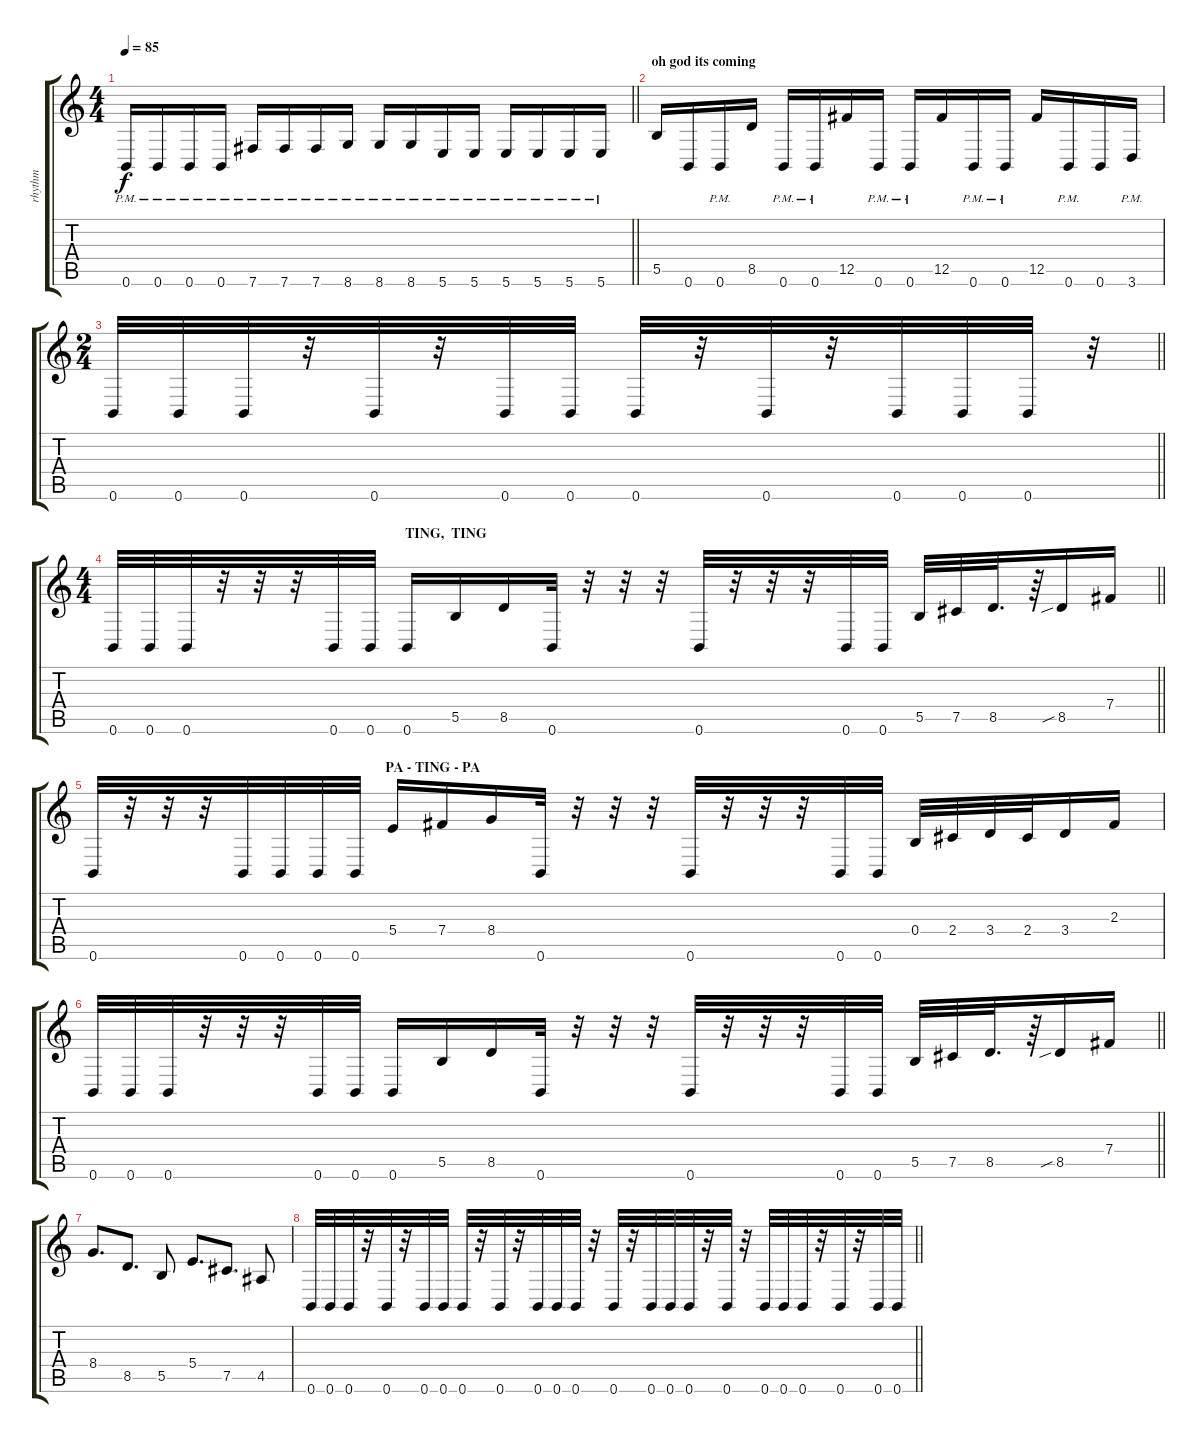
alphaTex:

\track ("rhythm" "rhythm") {instrument distortionguitar}
\staff {score tabs}
\tuning (Db4 Ab3 E3 B2 Gb2 B1) {hide}
\ts (4 4)
\tempo 85
\clef g2
\barLineRight lightlight
\ks c
0.6{pm}.16{dy f} 0.6{pm}.16 0.6{pm}.16 0.6{pm}.16 7.6{pm}.16 7.6{pm}.16 7.6{pm}.16 8.6{pm}.16 8.6{pm}.16 8.6{pm}.16 5.6{pm}.16 5.6{pm}.16 5.6{pm}.16 5.6{pm}.16 5.6{pm}.16 5.6{pm}.16 |
\section ("" "oh god its coming")
5.5.16 0.6.16 0.6{pm}.16 8.5.16 0.6{pm}.16 0.6{pm}.16 12.5.16 0.6{pm}.16 0.6{pm}.16 12.5.16 0.6{pm}.16 0.6{pm}.16 12.5.16 0.6{pm}.16 0.6.16 3.6{pm}.16 |
\ts (2 4)
\barLineRight lightlight
0.6.32 0.6.32 0.6.32 r.32 0.6.32 r.32 0.6.32 0.6.32 0.6.32 r.32 0.6.32 r.32 0.6.32 0.6.32 0.6.32 r.32 |
\ts (4 4)
\section ("" "                                                                                     TING,  TING")
\barLineRight lightlight
0.6.32 0.6.32 0.6.32 r.32 r.32 r.32 0.6.32 0.6.32 0.6.16 5.5.16 8.5.16 0.6.32 r.32 r.32 r.32 0.6.32 r.32 r.32 r.32 0.6.32 0.6.32 5.5.32 7.5.32 8.5.32{d} r.64 8.5{sib}.16 7.4.16 |
\section ("" "                                                                                     PA - TING - PA")
0.6.32 r.32 r.32 r.32 0.6.32 0.6.32 0.6.32 0.6.32 5.4.16 7.4.16 8.4.16 0.6.32 r.32 r.32 r.32 0.6.32 r.32 r.32 r.32 0.6.32 0.6.32 0.4.32 2.4.32 3.4.32 2.4.32 3.4.16 2.3.16 |
\barLineRight lightlight
0.6.32 0.6.32 0.6.32 r.32 r.32 r.32 0.6.32 0.6.32 0.6.16 5.5.16 8.5.16 0.6.32 r.32 r.32 r.32 0.6.32 r.32 r.32 r.32 0.6.32 0.6.32 5.5.32 7.5.32 8.5.32{d} r.64 8.5{sib}.16 7.4.16 |
8.4.8{d} 8.5.8{d} 5.5.8 5.4.8{d} 7.5.8{d} 4.5.8 |
\barLineRight lightlight
0.6.32 0.6.32 0.6.32 r.32 0.6.32 r.32 0.6.32 0.6.32 0.6.32 r.32 0.6.32 r.32 0.6.32 0.6.32 0.6.32 r.32 0.6.32 r.32 0.6.32 0.6.32 0.6.32 r.32 0.6.32 r.32 0.6.32 0.6.32 0.6.32 r.32 0.6.32 r.32 0.6.32 0.6.32
